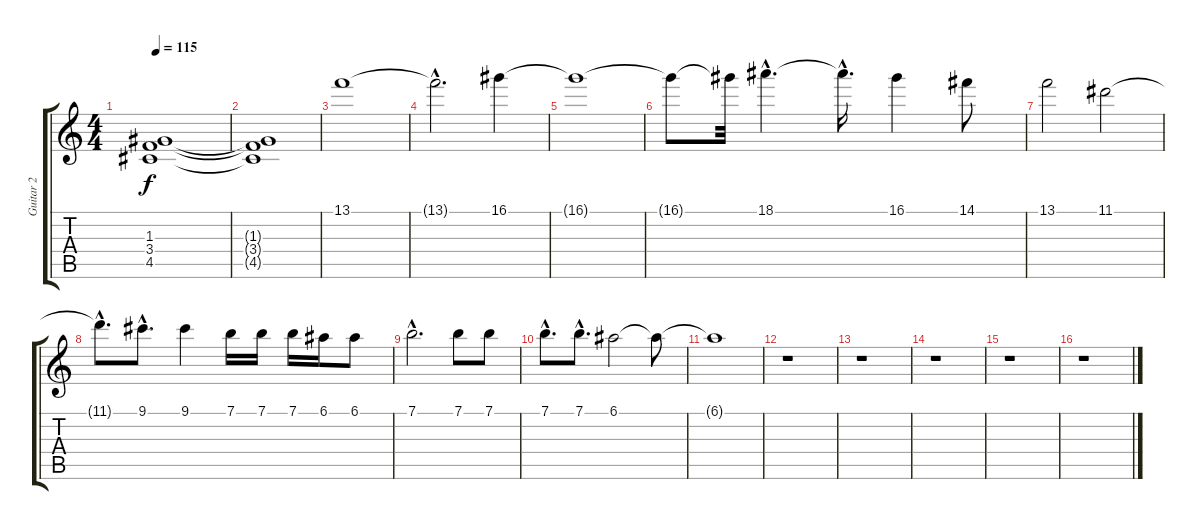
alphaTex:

\track ("Guitar 2" "Guitar 2") {instrument electricguitarclean}
\staff {score tabs}
\tuning (E4 B3 G3 D3 A2 E2) {hide}
\ts (4 4)
\tempo 115
\clef g2
\ks c
(1.3 3.4 4.5).1{dy f} |
(1.3{t} 3.4{t} 4.5{t}).1 |
13.1.1{volume 12 instrument distortionguitar} |
13.1{hac t}.2{d} 16.1.4 |
16.1{t}.1 |
16.1{t}.8 16.1{t}.32 18.1{hac}.4{d} 18.1{hac t}.16{d} 16.1.4 14.1.8 |
13.1.2 11.1.2 |
11.1{hac t}.8{d} 9.1{hac}.8{d} 9.1.4 7.1.16 7.1.16 7.1.16 6.1.16 6.1.8 |
7.1{hac}.2{d} 7.1.8 7.1.8 |
7.1{hac}.8{d} 7.1{hac}.8{d} 6.1.2 6.1{t}.8 |
6.1{t}.1 |
r.1 |
r.1 |
r.1 |
r.1 |
r.1
